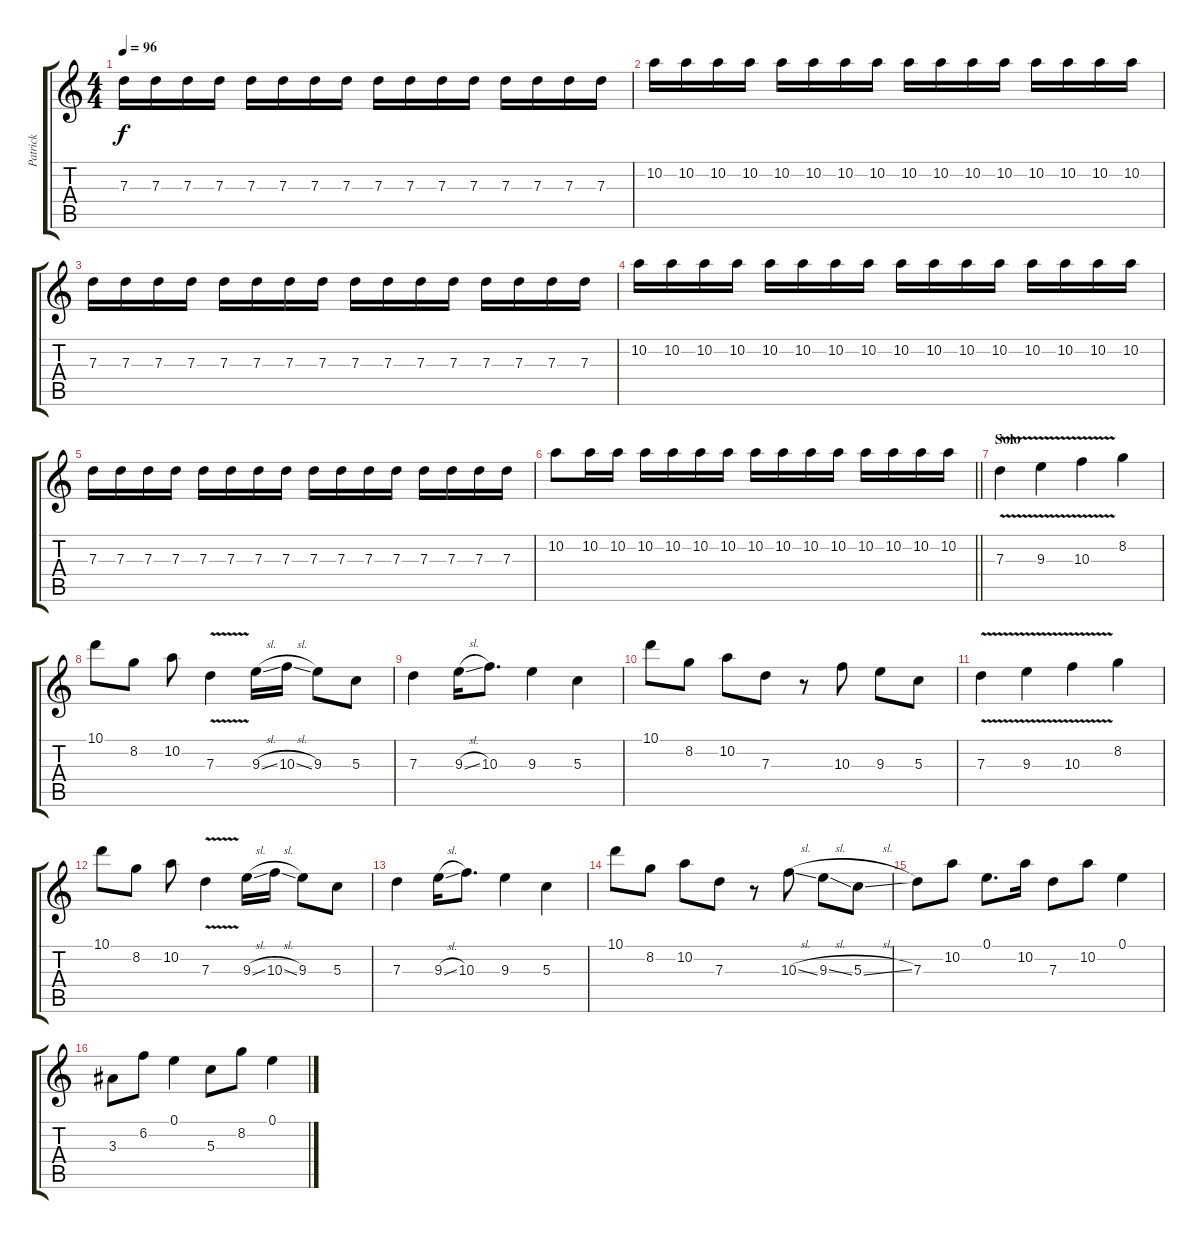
\track ("Patrick" "Patrick") {instrument distortionguitar}
\staff {score tabs}
\tuning (E4 B3 G3 D3 A2 D2) {hide}
\ts (4 4)
\tempo 96
\clef g2
\ks c
7.3.16{dy f instrument overdrivenguitar} 7.3.16 7.3.16 7.3.16 7.3.16 7.3.16 7.3.16 7.3.16 7.3.16 7.3.16 7.3.16 7.3.16 7.3.16 7.3.16 7.3.16 7.3.16 |
10.2.16{instrument overdrivenguitar} 10.2.16 10.2.16 10.2.16 10.2.16 10.2.16 10.2.16 10.2.16 10.2.16 10.2.16 10.2.16 10.2.16 10.2.16 10.2.16 10.2.16 10.2.16 |
7.3.16{instrument overdrivenguitar} 7.3.16 7.3.16 7.3.16 7.3.16 7.3.16 7.3.16{instrument overdrivenguitar} 7.3.16 7.3.16 7.3.16 7.3.16 7.3.16 7.3.16 7.3.16 7.3.16 7.3.16 |
10.2.16{instrument overdrivenguitar} 10.2.16 10.2.16 10.2.16 10.2.16 10.2.16 10.2.16 10.2.16 10.2.16 10.2.16 10.2.16 10.2.16 10.2.16 10.2.16 10.2.16 10.2.16 |
7.3.16{instrument overdrivenguitar} 7.3.16 7.3.16 7.3.16 7.3.16 7.3.16 7.3.16{instrument overdrivenguitar} 7.3.16 7.3.16 7.3.16 7.3.16 7.3.16 7.3.16 7.3.16 7.3.16 7.3.16 |
\barLineRight lightlight
10.2.8{instrument overdrivenguitar} 10.2.16 10.2.16 10.2.16 10.2.16 10.2.16 10.2.16 10.2.16 10.2.16 10.2.16 10.2.16 10.2.16 10.2.16 10.2.16 10.2.16 |
\section ("" "Solo")
7.3{v}.4{volume 16 instrument distortionguitar} 9.3{v}.4 10.3{v}.4 8.2.4 |
10.1.8 8.2.8 10.2.8 7.3{v}.4 9.3{sl}.16 10.3{sl}.16 9.3.8 5.3.8 |
7.3.4 9.3{sl}.16 10.3.8{d} 9.3.4 5.3.4 |
10.1.8 8.2.8 10.2.8 7.3.8 r.8 10.3.8 9.3.8 5.3.8 |
7.3{v}.4 9.3{v}.4 10.3{v}.4 8.2.4 |
10.1.8 8.2.8 10.2.8 7.3{v}.4 9.3{sl}.16 10.3{sl}.16 9.3.8 5.3.8 |
7.3.4 9.3{sl}.16 10.3.8{d} 9.3.4 5.3.4 |
10.1.8 8.2.8 10.2.8 7.3.8 r.8 10.3{sl}.8 9.3{sl}.8 5.3{sl}.8 |
7.3.8 10.2.8 0.1.8{d} 10.2.16 7.3.8 10.2.8 0.1.4 |
3.3.8 6.2.8 0.1.4 5.3.8 8.2.8 0.1.4
